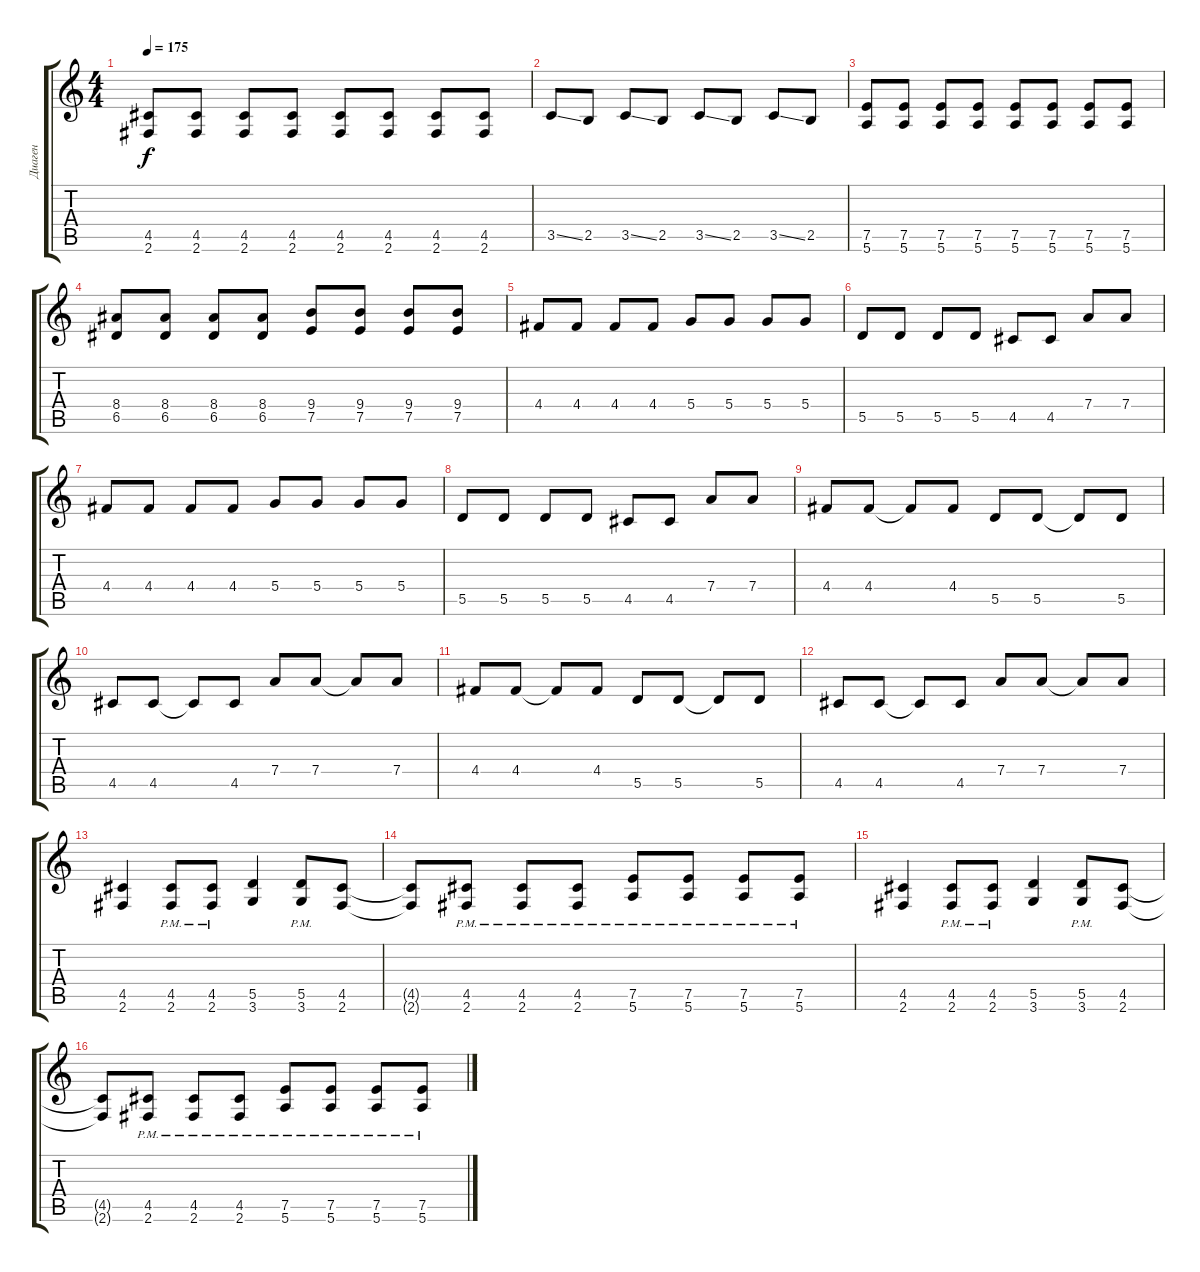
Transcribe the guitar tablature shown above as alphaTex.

\track ("Диаген" "Диаген") {instrument overdrivenguitar}
\staff {score tabs}
\tuning (E4 B3 G3 D3 A2 E2) {hide}
\ts (4 4)
\tempo 175
\clef g2
\ks c
(4.5 2.6).8{dy f} (4.5 2.6).8 (4.5 2.6).8 (4.5 2.6).8 (4.5 2.6).8 (4.5 2.6).8 (4.5 2.6).8 (4.5 2.6).8 |
3.5{ss}.8 2.5.8 3.5{ss}.8 2.5.8 3.5{ss}.8 2.5.8 3.5{ss}.8 2.5.8 |
(7.5 5.6).8 (7.5 5.6).8 (7.5 5.6).8 (7.5 5.6).8 (7.5 5.6).8 (7.5 5.6).8 (7.5 5.6).8 (7.5 5.6).8 |
(8.4 6.5).8 (8.4 6.5).8 (8.4 6.5).8 (8.4 6.5).8 (9.4 7.5).8 (9.4 7.5).8 (9.4 7.5).8 (9.4 7.5).8 |
4.4.8 4.4.8 4.4.8 4.4.8 5.4.8 5.4.8 5.4.8 5.4.8 |
5.5.8 5.5.8 5.5.8 5.5.8 4.5.8 4.5.8 7.4.8 7.4.8 |
4.4.8 4.4.8 4.4.8 4.4.8 5.4.8 5.4.8 5.4.8 5.4.8 |
5.5.8 5.5.8 5.5.8 5.5.8 4.5.8 4.5.8 7.4.8 7.4.8 |
4.4.8 4.4.8 4.4{t}.8 4.4.8 5.5.8 5.5.8 5.5{t}.8 5.5.8 |
4.5.8 4.5.8 4.5{t}.8 4.5.8 7.4.8 7.4.8 7.4{t}.8 7.4.8 |
4.4.8 4.4.8 4.4{t}.8 4.4.8 5.5.8 5.5.8 5.5{t}.8 5.5.8 |
4.5.8 4.5.8 4.5{t}.8 4.5.8 7.4.8 7.4.8 7.4{t}.8 7.4.8 |
(4.5 2.6).4 (4.5{pm} 2.6{pm}).8 (4.5{pm} 2.6{pm}).8 (5.5 3.6).4 (5.5{pm} 3.6{pm}).8 (4.5 2.6).8 |
(4.5{t} 2.6{t}).8 (4.5{pm} 2.6{pm}).8 (4.5{pm} 2.6{pm}).8 (4.5{pm} 2.6{pm}).8 (7.5{pm} 5.6{pm}).8 (7.5{pm} 5.6{pm}).8 (7.5{pm} 5.6{pm}).8 (7.5{pm} 5.6{pm}).8 |
(4.5 2.6).4 (4.5{pm} 2.6{pm}).8 (4.5{pm} 2.6{pm}).8 (5.5 3.6).4 (5.5{pm} 3.6{pm}).8 (4.5 2.6).8 |
(4.5{t} 2.6{t}).8 (4.5{pm} 2.6{pm}).8 (4.5{pm} 2.6{pm}).8 (4.5{pm} 2.6{pm}).8 (7.5{pm} 5.6{pm}).8 (7.5{pm} 5.6{pm}).8 (7.5{pm} 5.6{pm}).8 (7.5{pm} 5.6{pm}).8
